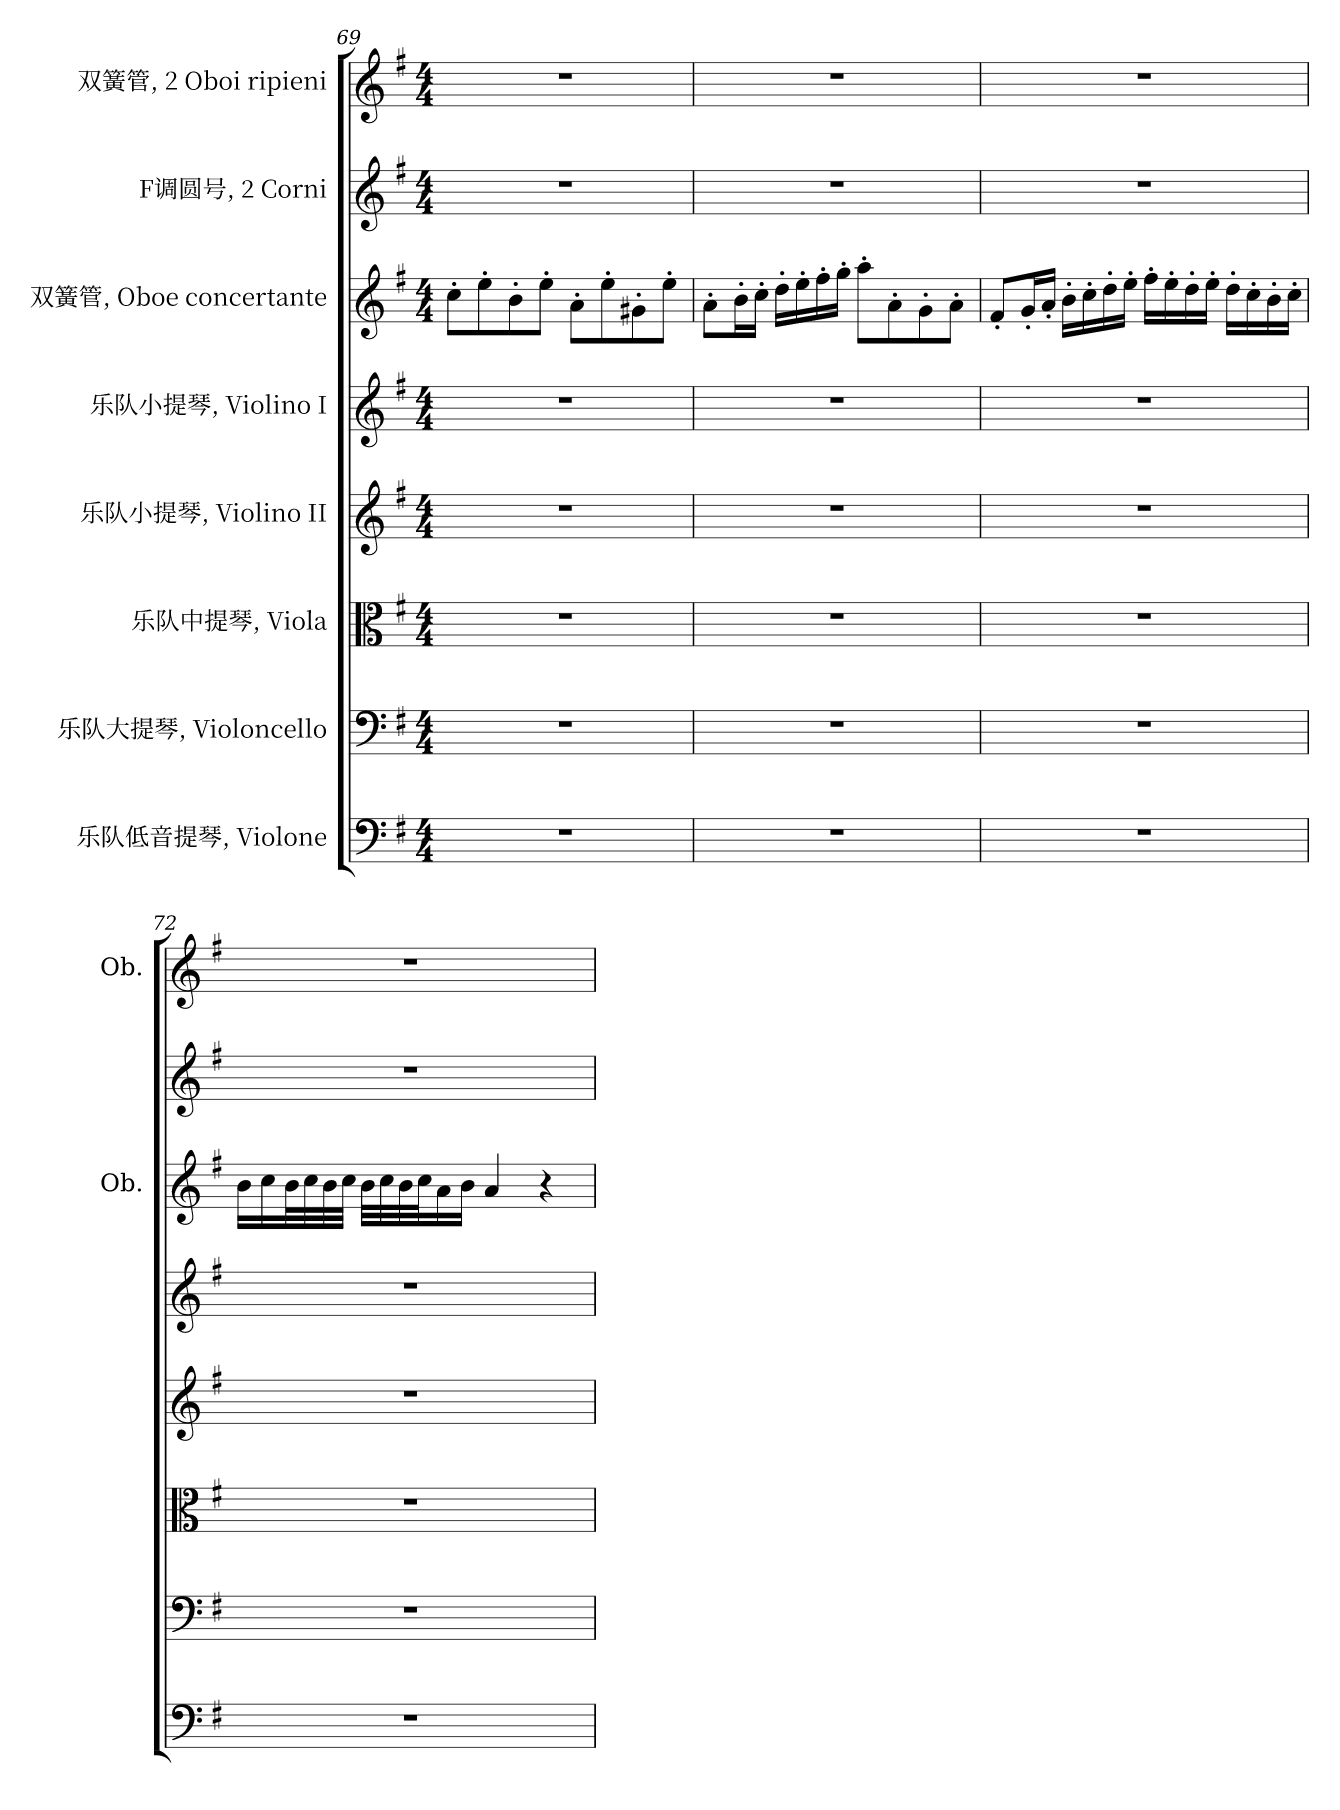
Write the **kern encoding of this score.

**kern	**kern	**kern	**kern	**kern	**kern	**kern	**kern
*part8	*part7	*part6	*part5	*part4	*part3	*part2	*part1
*staff8	*staff7	*staff6	*staff5	*staff4	*staff3	*staff2	*staff1
*I"乐队低音提琴, Violone	*I"乐队大提琴, Violoncello	*I"乐队中提琴, Viola	*I"乐队小提琴, Violino II	*I"乐队小提琴, Violino I	*I"双簧管, Oboe concertante	*I"F调圆号, 2 Corni	*I"双簧管, 2 Oboi ripieni
*	*	*	*	*	*I'Ob.	*	*I'Ob.
*clefF4	*clefF4	*clefC3	*clefG2	*clefG2	*clefG2	*clefG2	*clefG2
*ITrd7c12	*	*	*	*	*	*ITrd4c7	*
*k[f#]	*k[f#]	*k[f#]	*k[f#]	*k[f#]	*k[f#]	*k[]	*k[f#]
*M4/4	*M4/4	*M4/4	*M4/4	*M4/4	*M4/4	*M4/4	*M4/4
=69	=69	=69	=69	=69	=69	=69	=69
1r	1r	1r	1r	1r	8cc'\L	1r	1r
.	.	.	.	.	8ee'\	.	.
.	.	.	.	.	8b'\	.	.
.	.	.	.	.	8ee'\J	.	.
.	.	.	.	.	8a'\L	.	.
.	.	.	.	.	8ee'\	.	.
.	.	.	.	.	8g#X'\	.	.
.	.	.	.	.	8ee'\J	.	.
=70	=70	=70	=70	=70	=70	=70	=70
1r	1r	1r	1r	1r	8a'\L	1r	1r
.	.	.	.	.	16b'\L	.	.
.	.	.	.	.	16cc'\JJ	.	.
.	.	.	.	.	16dd'\LL	.	.
.	.	.	.	.	16ee'\	.	.
.	.	.	.	.	16ff#'\	.	.
.	.	.	.	.	16gg'\JJ	.	.
.	.	.	.	.	8aa'\L	.	.
.	.	.	.	.	8a'\	.	.
.	.	.	.	.	8g'\	.	.
.	.	.	.	.	8a'\J	.	.
!!LO:PB:g=z
=71	=71	=71	=71	=71	=71	=71	=71
1r	1r	1r	1r	1r	8f#'/L	1r	1r
.	.	.	.	.	16g'/L	.	.
.	.	.	.	.	16a'/JJ	.	.
.	.	.	.	.	16b'\LL	.	.
.	.	.	.	.	16cc'\	.	.
.	.	.	.	.	16dd'\	.	.
.	.	.	.	.	16ee'\JJ	.	.
.	.	.	.	.	16ff#'\LL	.	.
.	.	.	.	.	16ee'\	.	.
.	.	.	.	.	16dd'\	.	.
.	.	.	.	.	16ee'\JJ	.	.
.	.	.	.	.	16dd'\LL	.	.
.	.	.	.	.	16cc'\	.	.
.	.	.	.	.	16b'\	.	.
.	.	.	.	.	16cc'\JJ	.	.
=72	=72	=72	=72	=72	=72	=72	=72
1r	1r	1r	1r	1r	16b\LL	1r	1r
.	.	.	.	.	16cc\	.	.
.	.	.	.	.	32b\L	.	.
.	.	.	.	.	32cc\	.	.
.	.	.	.	.	32b\	.	.
.	.	.	.	.	32cc\JJJ	.	.
.	.	.	.	.	32b\LLL	.	.
.	.	.	.	.	32cc\	.	.
.	.	.	.	.	32b\	.	.
.	.	.	.	.	32cc\J	.	.
.	.	.	.	.	16a\	.	.
.	.	.	.	.	16b\JJ	.	.
.	.	.	.	.	4a/	.	.
.	.	.	.	.	4r	.	.
=	=	=	=	=	=	=	=
*-	*-	*-	*-	*-	*-	*-	*-
